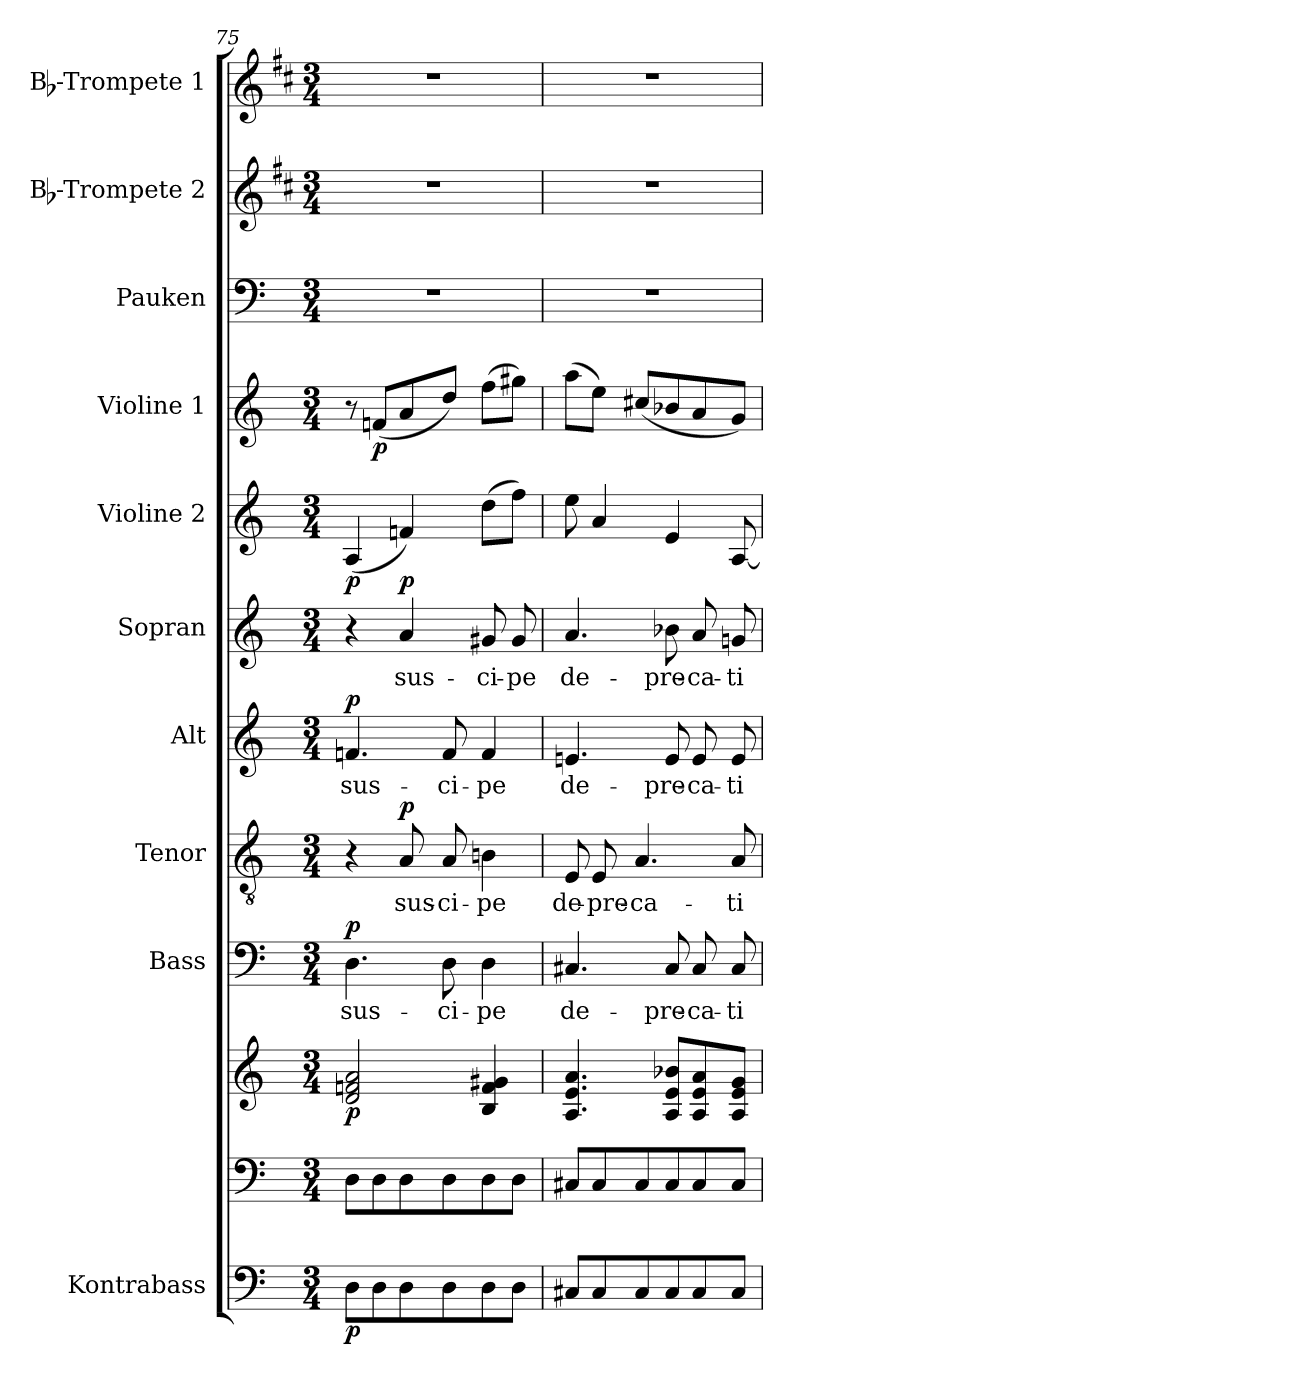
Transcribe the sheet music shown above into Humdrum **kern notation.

**kern	**dynam	**kern	**kern	**dynam	**kern	**text	**dynam	**kern	**text	**dynam	**kern	**text	**dynam	**kern	**text	**dynam	**kern	**dynam	**kern	**dynam	**kern	**kern	**kern
*part11	*part11	*part10	*part10	*part10	*part9	*part9	*part9	*part8	*part8	*part8	*part7	*part7	*part7	*part6	*part6	*part6	*part5	*part5	*part4	*part4	*part3	*part2	*part1
*staff12	*staff12	*staff11	*staff10	*staff10/11	*staff9	*staff9	*staff9	*staff8	*staff8	*staff8	*staff7	*staff7	*staff7	*staff6	*staff6	*staff6	*staff5	*staff5	*staff4	*staff4	*staff3	*staff2	*staff1
*I"Kontrabass	*	*	*	*	*I"Bass	*	*	*I"Tenor	*	*	*I"Alt	*	*	*I"Sopran	*	*	*I"Violine 2	*	*I"Violine 1	*	*I"Pauken	*I"Bb-Trompete 2	*I"Bb-Trompete 1
*I'Kb.	*	*	*	*	*I'B.	*	*	*I'T.	*	*	*I'A.	*	*	*I'S.	*	*	*I'Vl. 2	*	*I'Vl. 1	*	*I'Pk.	*I'Bb Trp. 2	*I'Bb Trp. 1
*clefF4	*	*clefF4	*clefG2	*	*clefF4	*	*	*clefGv2	*	*	*clefG2	*	*	*clefG2	*	*	*clefG2	*	*clefG2	*	*clefF4	*clefG2	*clefG2
*ITrd7c12	*	*	*	*	*	*	*	*	*	*	*	*	*	*	*	*	*	*	*	*	*	*ITrd1c2	*ITrd1c2
*k[]	*	*k[]	*k[]	*	*k[]	*	*	*k[]	*	*	*k[]	*	*	*k[]	*	*	*k[]	*	*k[]	*	*k[]	*k[]	*k[]
*C:	*	*C:	*C:	*	*C:	*	*	*C:	*	*	*C:	*	*	*C:	*	*	*C:	*	*C:	*	*C:	*C:	*C:
*M3/4	*	*M3/4	*M3/4	*	*M3/4	*	*	*M3/4	*	*	*M3/4	*	*	*M3/4	*	*	*M3/4	*	*M3/4	*	*M3/4	*M3/4	*M3/4
=75	=75	=75	=75	=75	=75	=75	=75	=75	=75	=75	=75	=75	=75	=75	=75	=75	=75	=75	=75	=75	=75	=75	=75
!	!LO:DY:b	!	!	!LO:DY:b	!	!LO:LY:b	!LO:DY:a	!	!	!	!	!LO:LY:b	!LO:DY:a	!	!	!	!	!LO:DY:b	!	!	!	!	!
8DD\L	p	8D\L	2d/ 2fn/ 2a/	p	4.D\	sus-	p	4r	.	.	4.fn/	sus-	p	4r	.	.	(<4A/	p	8r	.	2.r	2.r	2.r
!	!	!	!	!	!	!	!	!	!	!	!	!	!	!	!	!	!	!	!	!LO:DY:b	!	!	!
8DD\	.	8D\	.	.	.	.	.	.	.	.	.	.	.	.	.	.	.	.	(<8fn/L	p	.	.	.
!	!	!	!	!	!	!	!	!	!LO:LY:b	!LO:DY:a	!	!	!	!	!LO:LY:b	!LO:DY:a	!	!	!	!	!	!	!
8DD\	.	8D\	.	.	.	.	.	8A/	sus-	p	.	.	.	4a/	sus-	p	4fn/)	.	8a/	.	.	.	.
!	!	!	!	!	!	!LO:LY:b	!	!	!LO:LY:b	!	!	!LO:LY:b	!	!	!	!	!	!	!	!	!	!	!
8DD\	.	8D\	.	.	8D\	-ci-	.	8A/	-ci-	.	8f/	-ci-	.	.	.	.	.	.	8dd/J)	.	.	.	.
!	!	!	!	!	!	!LO:LY:b	!	!	!LO:LY:b	!	!	!LO:LY:b	!	!	!LO:LY:b	!	!	!	!	!	!	!	!
8DD\	.	8D\	4B/ 4f/ 4g#X/	.	4D\	-pe	.	4Bn\	-pe	.	4f/	-pe	.	8g#X/	-ci-	.	(>8dd\L	.	(>8ff\L	.	.	.	.
!	!	!	!	!	!	!	!	!	!	!	!	!	!	!	!LO:LY:b	!	!	!	!	!	!	!	!
8DD\J	.	8D\J	.	.	.	.	.	.	.	.	.	.	.	8g#/	-pe	.	8ff\J)	.	8gg#X\J)	.	.	.	.
=76	=76	=76	=76	=76	=76	=76	=76	=76	=76	=76	=76	=76	=76	=76	=76	=76	=76	=76	=76	=76	=76	=76	=76
!	!	!	!	!	!	!LO:LY:b	!	!	!LO:LY:b	!	!	!LO:LY:b	!	!	!LO:LY:b	!	!	!	!	!	!	!	!
8CC#X/L	.	8C#X/L	4.A/ 4.e/ 4.a/	.	4.C#X/	de-	.	8E/	de-	.	4.en/	de-	.	4.a/	de-	.	8ee\	.	(>8aa\L	.	2.r	2.r	2.r
!	!	!	!	!	!	!	!	!	!LO:LY:b	!	!	!	!	!	!	!	!	!	!	!	!	!	!
8CC#/	.	8C#/	.	.	.	.	.	8E/	-pre-	.	.	.	.	.	.	.	4a/	.	8ee\J)	.	.	.	.
!	!	!	!	!	!	!	!	!	!LO:LY:b	!	!	!	!	!	!	!	!	!	!	!	!	!	!
8CC#/	.	8C#/	.	.	.	.	.	4.A/	-ca-	.	.	.	.	.	.	.	.	.	(<8cc#X/L	.	.	.	.
!	!	!	!	!	!	!LO:LY:b	!	!	!	!	!	!LO:LY:b	!	!	!LO:LY:b	!	!	!	!	!	!	!	!
8CC#/	.	8C#/	8A/ 8e/ 8b-X/L	.	8C#/	-pre-	.	.	.	.	8e/	-pre-	.	8b-X\	-pre-	.	4e/	.	8b-X/	.	.	.	.
!	!	!	!	!	!	!LO:LY:b	!	!	!	!	!	!LO:LY:b	!	!	!LO:LY:b	!	!	!	!	!	!	!	!
8CC#/	.	8C#/	8A/ 8e/ 8a/	.	8C#/	-ca-	.	.	.	.	8e/	-ca-	.	8a/	-ca-	.	.	.	8a/	.	.	.	.
!	!	!	!	!	!	!LO:LY:b	!	!	!LO:LY:b	!	!	!LO:LY:b	!	!	!LO:LY:b	!	!	!	!	!	!	!	!
8CC#/J	.	8C#/J	8A/ 8e/ 8g/J	.	8C#/	-ti-	.	8A/	-ti-	.	8e/	-ti-	.	8gn/	-ti-	.	[8A/	.	8g/J)	.	.	.	.
=	=	=	=	=	=	=	=	=	=	=	=	=	=	=	=	=	=	=	=	=	=	=	=
*-	*-	*-	*-	*-	*-	*-	*-	*-	*-	*-	*-	*-	*-	*-	*-	*-	*-	*-	*-	*-	*-	*-	*-
